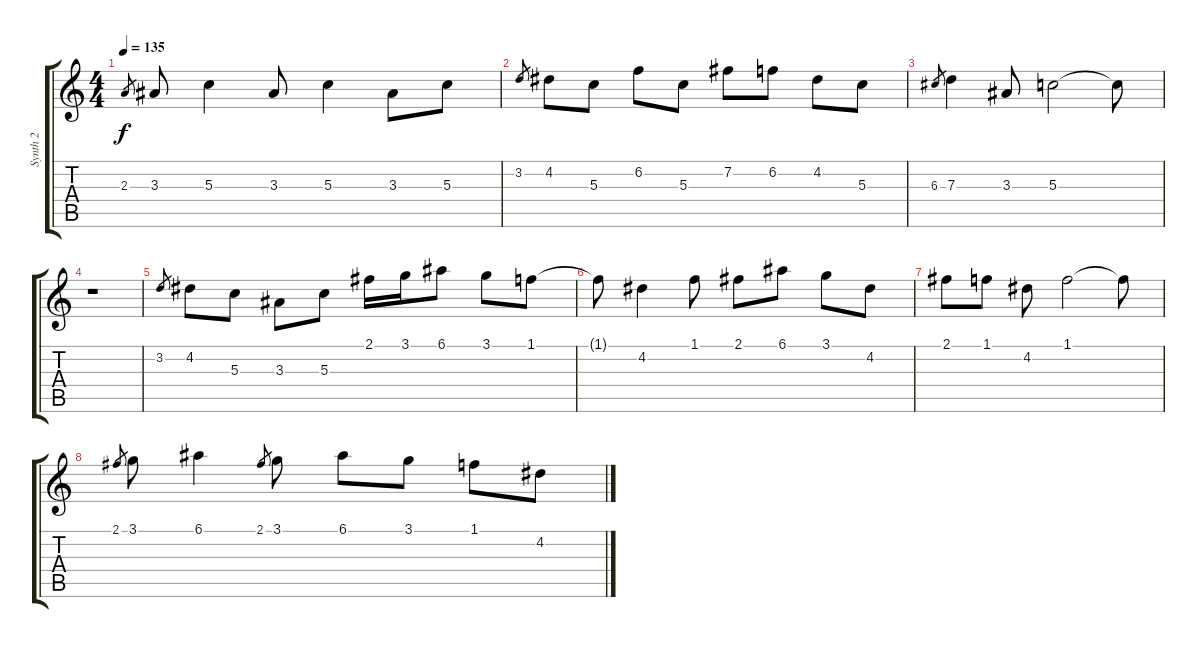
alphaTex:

\track ("Synth 2" "Synth 2") {instrument drawbarorgan}
\staff {score tabs}
\tuning (E5 B4 G4 D4 A3 E3) {hide}
\ts (4 4)
\tempo 135
\clef g2
\ks c
2.3.8{gr dy f} 3.3.8 5.3.4 3.3.8 5.3.4 3.3.8 5.3.8 |
3.2.8{gr} 4.2.8 5.3.8 6.2.8 5.3.8 7.2.8 6.2.8 4.2.8 5.3.8 |
6.3.8{gr} 7.3.4 3.3.8 5.3.2 5.3{t}.8 |
r.1 |
3.2.8{gr} 4.2.8 5.3.8 3.3.8 5.3.8 2.1.16 3.1.16 6.1.8 3.1.8 1.1.8 |
1.1{t}.8 4.2.4 1.1.8 2.1.8 6.1.8 3.1.8 4.2.8 |
2.1.8 1.1.8 4.2.8 1.1.2 1.1{t}.8 |
2.1.8{gr} 3.1.8 6.1.4 2.1.8{gr} 3.1.8 6.1.8 3.1.8 1.1.8 4.2.8
